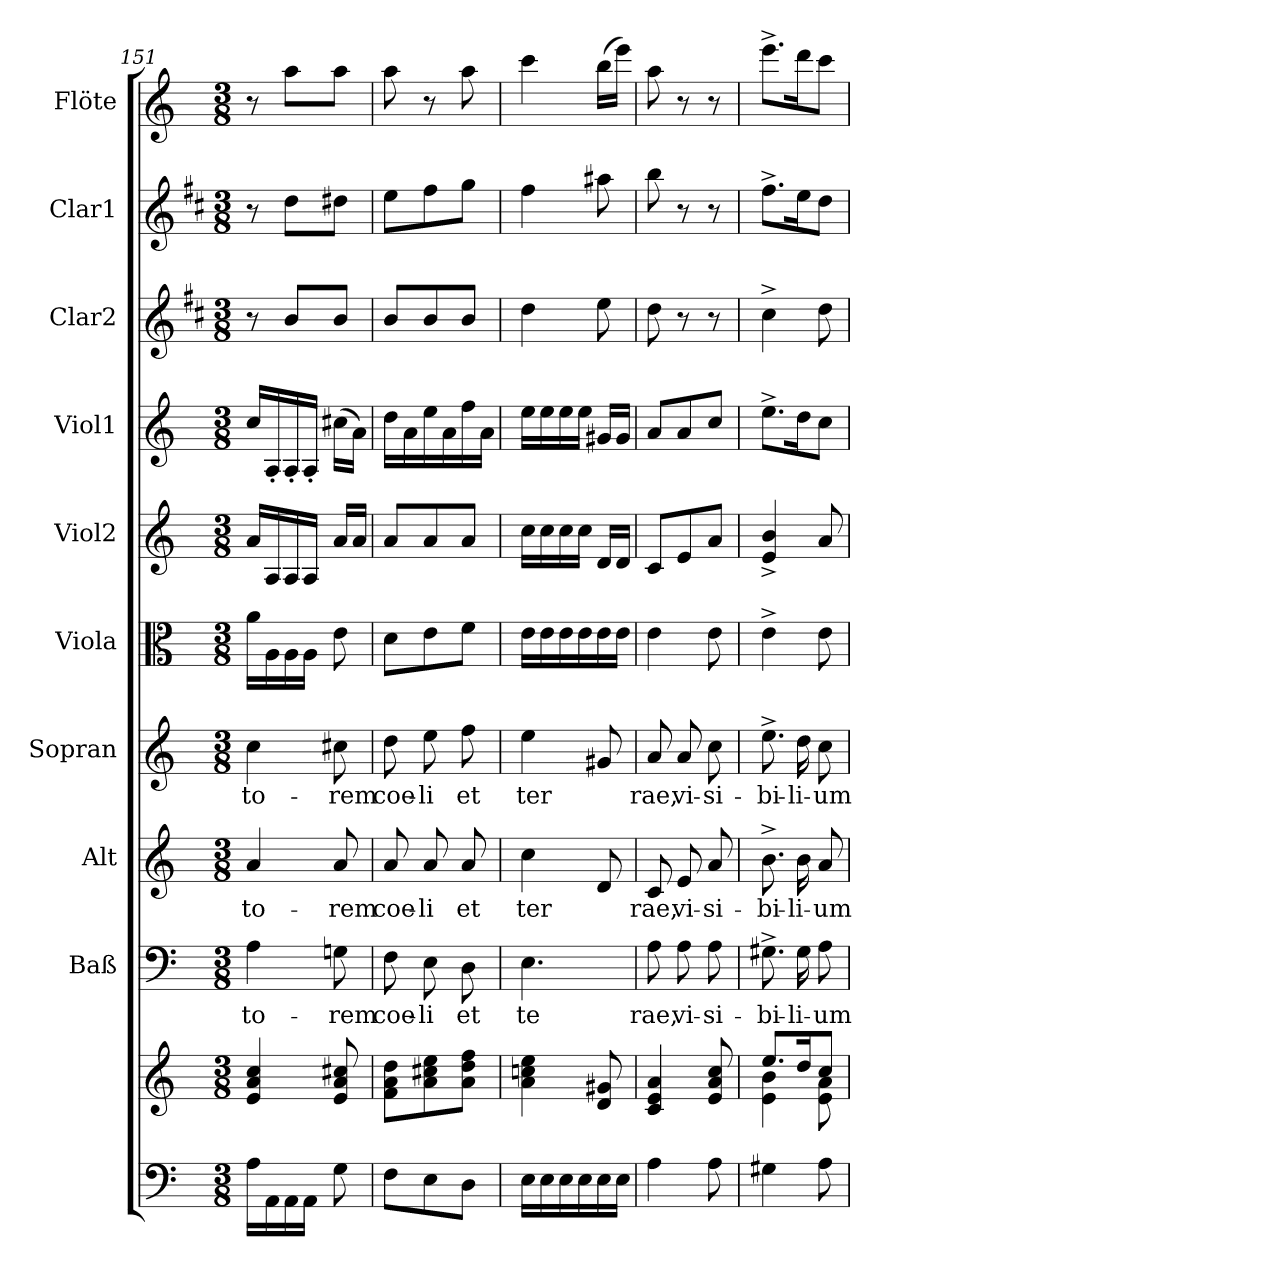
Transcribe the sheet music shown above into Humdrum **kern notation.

**kern	**kern	**kern	**text	**kern	**text	**kern	**text	**kern	**kern	**kern	**kern	**kern	**kern
*part10	*part10	*part9	*part9	*part8	*part8	*part7	*part7	*part6	*part5	*part4	*part3	*part2	*part1
*staff11	*staff10	*staff9	*staff9	*staff8	*staff8	*staff7	*staff7	*staff6	*staff5	*staff4	*staff3	*staff2	*staff1
*	*	*I"Baß	*	*I"Alt	*	*I"Sopran	*	*I"Viola	*I"Viol2	*I"Viol1	*I"Clar2	*I"Clar1	*I"Flöte
*	*	*	*	*	*	*	*	*I'Vla	*	*	*I'Cl	*I'Cl	*I'Fl
*clefF4	*clefG2	*clefF4	*	*clefG2	*	*clefG2	*	*clefC3	*clefG2	*clefG2	*clefG2	*clefG2	*clefG2
*	*	*	*	*	*	*	*	*	*	*	*ITrd1c2	*ITrd1c2	*
*k[]	*k[]	*k[]	*	*k[]	*	*k[]	*	*k[]	*k[]	*k[]	*k[]	*k[]	*k[]
*C:	*C:	*C:	*	*C:	*	*C:	*	*C:	*C:	*C:	*C:	*C:	*C:
*M3/8	*M3/8	*M3/8	*	*M3/8	*	*M3/8	*	*M3/8	*M3/8	*M3/8	*M3/8	*M3/8	*M3/8
=151	=151	=151	=151	=151	=151	=151	=151	=151	=151	=151	=151	=151	=151
!	!	!	!LO:LY:b	!	!LO:LY:b	!	!LO:LY:b	!	!	!	!	!	!
16A\LL	4e/ 4a/ 4cc/	4A\	-to-	4a/	-to-	4cc\	-to-	16a\LL	16a/LL	16cc/LL	8r	8r	8r
16AA\	.	.	.	.	.	.	.	16A\	16A/	16A'</	.	.	.
16AA\	.	.	.	.	.	.	.	16A\	16A/	16A'</	8a/L	8cc\L	8aa\L
16AA\JJ	.	.	.	.	.	.	.	16A\JJ	16A/JJ	16A'</JJ	.	.	.
!	!	!	!LO:LY:b	!	!LO:LY:b	!	!LO:LY:b	!	!	!	!	!	!
8G\	8e/ 8a/ 8cc#X/	8Gn\	-rem	8a/	-rem	8cc#X\	-rem	8e\	16a/LL	(>16cc#X\LL	8a/J	8cc#X\J	8aa\J
.	.	.	.	.	.	.	.	.	16a/JJ	16a\JJ)	.	.	.
=152	=152	=152	=152	=152	=152	=152	=152	=152	=152	=152	=152	=152	=152
!	!	!	!LO:LY:b	!	!LO:LY:b	!	!LO:LY:b	!	!	!	!	!	!
8F\L	8f\ 8a\ 8dd\L	8F\	coe-	8a/	coe-	8dd\	coe-	8d\L	8a/L	16dd\LL	8a/L	8dd\L	8aa\
.	.	.	.	.	.	.	.	.	.	16a\	.	.	.
!	!	!	!LO:LY:b	!	!LO:LY:b	!	!LO:LY:b	!	!	!	!	!	!
8E\	8a\ 8cc#X\ 8ee\	8E\	-li	8a/	-li	8ee\	-li	8e\	8a/	16ee\	8a/	8ee\	8r
.	.	.	.	.	.	.	.	.	.	16a\	.	.	.
!	!	!	!LO:LY:b	!	!LO:LY:b	!	!LO:LY:b	!	!	!	!	!	!
8D\J	8a\ 8dd\ 8ff\J	8D\	et	8a/	et	8ff\	et	8f\J	8a/J	16ff\	8a/J	8ff\J	8aa\
.	.	.	.	.	.	.	.	.	.	16a\JJ	.	.	.
=153	=153	=153	=153	=153	=153	=153	=153	=153	=153	=153	=153	=153	=153
!	!	!	!LO:LY:b	!	!LO:LY:b	!	!LO:LY:b	!	!	!	!	!	!
16E\LL	4a\ 4ccn\ 4ee\	4.E\	te	4cc\	ter	4ee\	ter	16e\LL	16cc\LL	16ee\LL	4cc\	4ee\	4ccc\
16E\	.	.	.	.	.	.	.	16e\	16cc\	16ee\	.	.	.
16E\	.	.	.	.	.	.	.	16e\	16cc\	16ee\	.	.	.
16E\	.	.	.	.	.	.	.	16e\	16cc\JJ	16ee\JJ	.	.	.
16E\	8d/ 8g#X/	.	.	8d/	.	8g#X/	.	16e\	16d/LL	16g#X/LL	8dd\	8gg#X\	(>16bb\LL
16E\JJ	.	.	.	.	.	.	.	16e\JJ	16d/JJ	16g#/JJ	.	.	16eee\JJ)
=154	=154	=154	=154	=154	=154	=154	=154	=154	=154	=154	=154	=154	=154
!	!	!	!LO:LY:b	!	!LO:LY:b	!	!LO:LY:b	!	!	!	!	!	!
4A\	4c/ 4e/ 4a/	8A\	rae,	8c/	rae,	8a/	rae,	4e\	8c/L	8a/L	8cc\	8aa\	8aa\
!	!	!	!LO:LY:b	!	!LO:LY:b	!	!LO:LY:b	!	!	!	!	!	!
.	.	8A\	vi-	8e/	vi-	8a/	vi-	.	8e/	8a/	8r	8r	8r
!	!	!	!LO:LY:b	!	!LO:LY:b	!	!LO:LY:b	!	!	!	!	!	!
8A\	8e/ 8a/ 8cc/	8A\	-si-	8a/	-si-	8cc\	-si-	8e\	8a/J	8cc/J	8r	8r	8r
!!LO:PB:g=z
=155	=155	=155	=155	=155	=155	=155	=155	=155	=155	=155	=155	=155	=155
*	*^	*	*	*	*	*	*	*	*	*	*	*	*
!	!	!	!	!LO:LY:b	!	!LO:LY:b	!	!LO:LY:b	!	!	!	!	!	!
4G#X\	8.ee/L	4e\ 4b\	8.G#X^>\	-bi-	8.b^>\	-bi-	8.ee^>\	-bi-	4e^>\	4e/^< 4b/^<	8.ee^>\L	4b^>\	8.ee^>\L	8.eee^>\L
!	!	!	!	!LO:LY:b	!	!LO:LY:b	!	!LO:LY:b	!	!	!	!	!	!
.	16dd/k	.	16G#\	-li-	16b\	-li-	16dd\	-li-	.	.	16dd\k	.	16dd\k	16ddd\k
!	!	!	!	!LO:LY:b	!	!LO:LY:b	!	!LO:LY:b	!	!	!	!	!	!
8A\	8cc/J	8e\ 8a\	8A\	-um	8a/	-um	8cc\	-um	8e\	8a/	8cc\J	8cc\	8cc\J	8ccc\J
*	*v	*v	*	*	*	*	*	*	*	*	*	*	*	*
=	=	=	=	=	=	=	=	=	=	=	=	=	=
*-	*-	*-	*-	*-	*-	*-	*-	*-	*-	*-	*-	*-	*-
